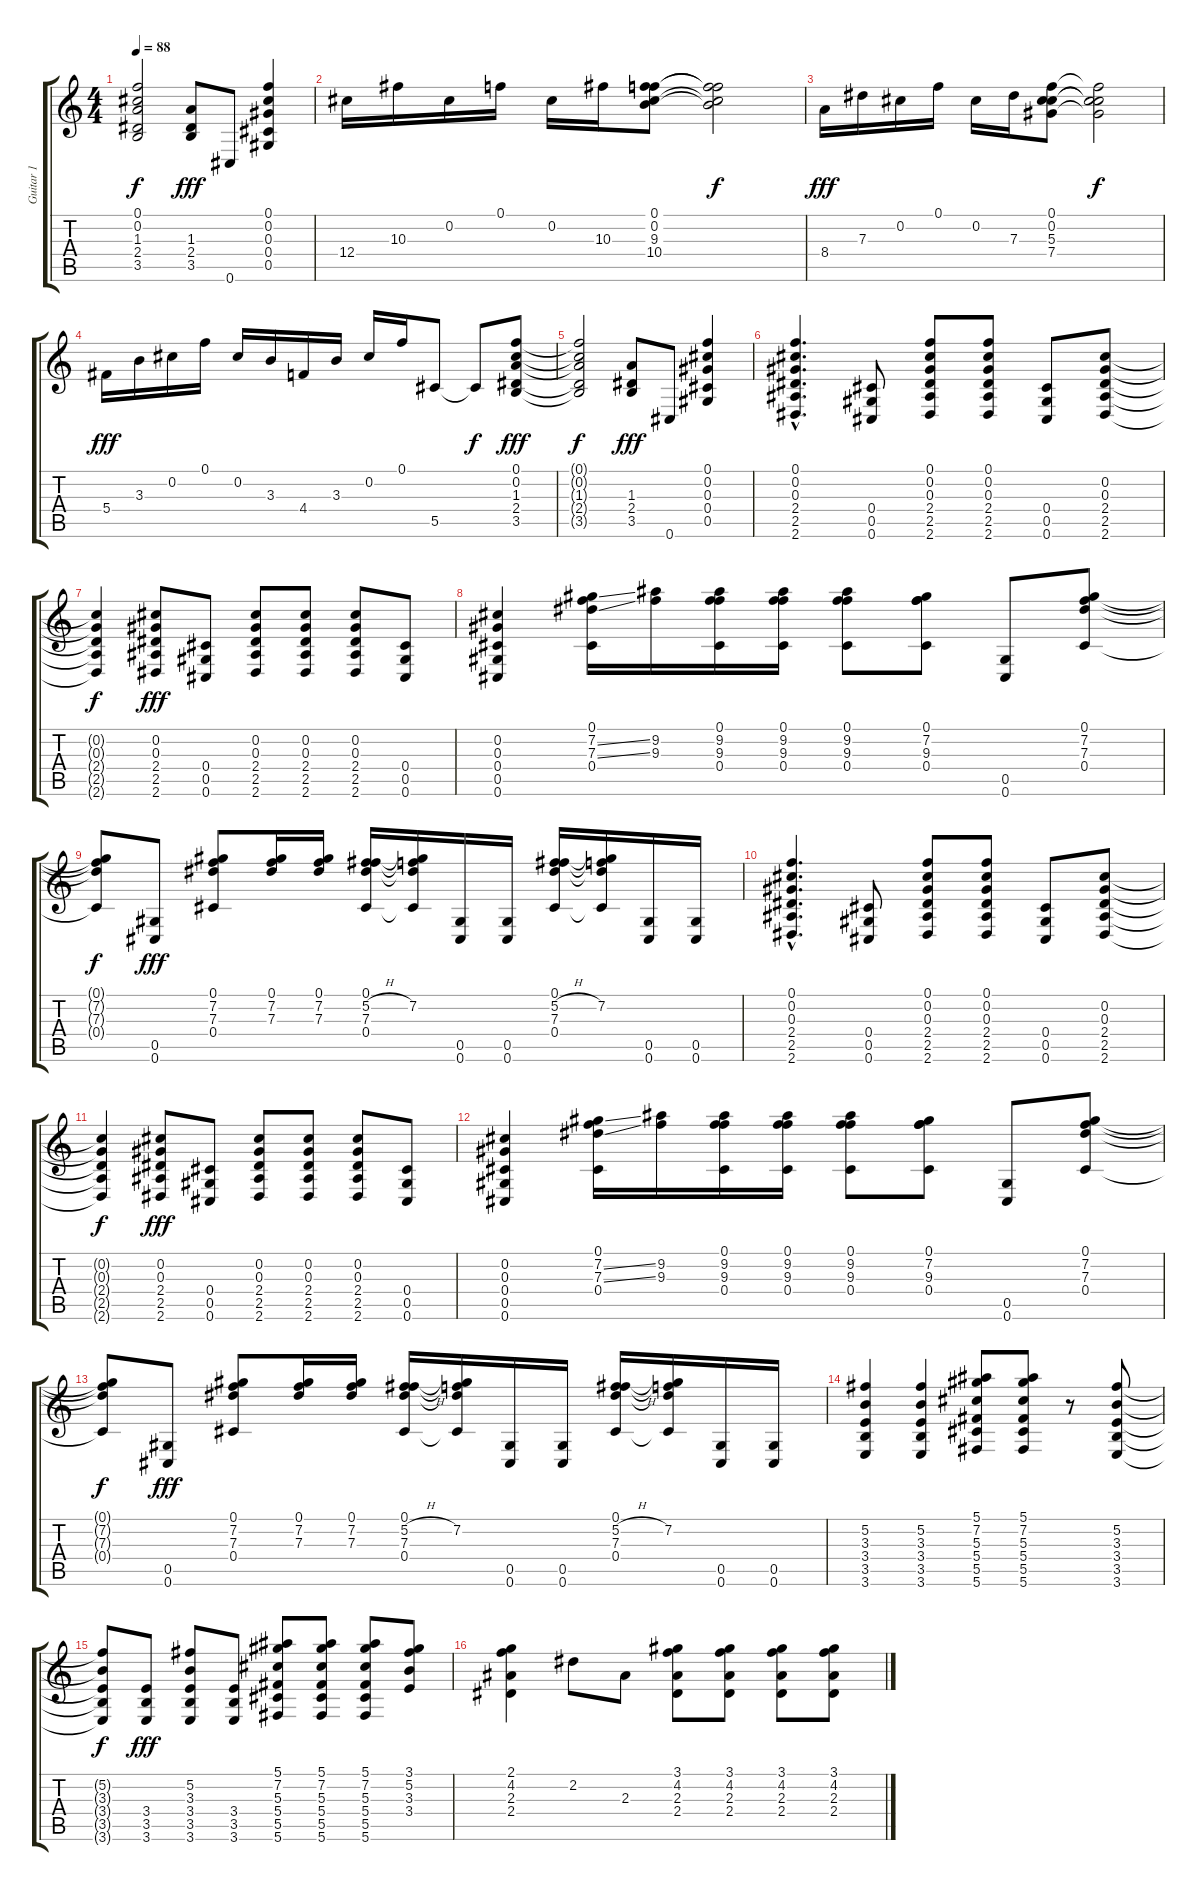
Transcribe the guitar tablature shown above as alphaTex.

\track ("Guitar 1" "Guitar 1") {instrument acousticguitarsteel}
\staff {score tabs}
\tuning (F4 Db4 Ab3 Db3 Ab2 Db2) {hide}
\ts (4 4)
\tempo 88
\clef g2
\ks c
(0.1{t} 0.2{t} 1.3{t} 2.4{t} 3.5{t}).2{dy f} (1.3 2.4 3.5).8{dy fff} 0.6.8 (0.1 0.2 0.3 0.4 0.5).4 |
12.4.16 10.3.16 0.2.16 0.1.16 0.2.16 10.3.16 (0.1 0.2 9.3 10.4).8 (0.1{t} 0.2{t} 9.3{t} 10.4{t}).2{dy f} |
8.4.16{dy fff} 7.3.16 0.2.16 0.1.16 0.2.16 7.3.16 (0.1 0.2 5.3 7.4).8 (0.1{t} 0.2{t} 5.3{t} 7.4{t}).2{dy f} |
5.4.16{dy fff} 3.3.16 0.2.16 0.1.16 0.2.16 3.3.16 4.4.16 3.3.16 0.2.16 0.1.16 5.5.8 5.5{t}.8{dy f} (0.1 0.2 1.3 2.4 3.5).8{dy fff} |
(0.1{t} 0.2{t} 1.3{t} 2.4{t} 3.5{t}).2{dy f} (1.3 2.4 3.5).8{dy fff} 0.6.8 (0.1 0.2 0.3 0.4 0.5).4 |
(0.1{hac} 0.2{hac} 0.3{hac} 2.4{hac} 2.5{hac} 2.6{hac}).4{d} (0.4 0.5 0.6).8 (0.1 0.2 0.3 2.4 2.5 2.6).8 (0.1 0.2 0.3 2.4 2.5 2.6).8 (0.4 0.5 0.6).8 (0.2 0.3 2.4 2.5 2.6).8 |
(0.2{t} 0.3{t} 2.4{t} 2.5{t} 2.6{t}).4{dy f} (0.2 0.3 2.4 2.5 2.6).8{dy fff} (0.4 0.5 0.6).8 (0.2 0.3 2.4 2.5 2.6).8 (0.2 0.3 2.4 2.5 2.6).8 (0.2 0.3 2.4 2.5 2.6).8 (0.4 0.5 0.6).8 |
(0.2 0.3 0.4 0.5 0.6).4 (0.1 7.2{ss} 7.3{ss} 0.4).16 (9.2 9.3).16 (0.1 9.2 9.3 0.4).16 (0.1 9.2 9.3 0.4).16 (0.1 9.2 9.3 0.4).8 (0.1 7.2 9.3 0.4).8 (0.5 0.6).8 (0.1 7.2 7.3 0.4).8 |
(0.1{t} 7.2{t} 7.3{t} 0.4{t}).8{dy f} (0.5 0.6).8{dy fff} (0.1 7.2 7.3 0.4).8 (0.1 7.2 7.3).16 (0.1 7.2 7.3).16 (0.1 5.2{h} 7.3 0.4).16 (0.1{t} 7.2 7.3{t} 0.4{t}).16 (0.5 0.6).16 (0.5 0.6).16 (0.1 5.2{h} 7.3 0.4).16 (0.1{t} 7.2 7.3{t} 0.4{t}).16 (0.5 0.6).16 (0.5 0.6).16 |
(0.1{hac} 0.2{hac} 0.3{hac} 2.4{hac} 2.5{hac} 2.6{hac}).4{d} (0.4 0.5 0.6).8 (0.1 0.2 0.3 2.4 2.5 2.6).8 (0.1 0.2 0.3 2.4 2.5 2.6).8 (0.4 0.5 0.6).8 (0.2 0.3 2.4 2.5 2.6).8 |
(0.2{t} 0.3{t} 2.4{t} 2.5{t} 2.6{t}).4{dy f} (0.2 0.3 2.4 2.5 2.6).8{dy fff} (0.4 0.5 0.6).8 (0.2 0.3 2.4 2.5 2.6).8 (0.2 0.3 2.4 2.5 2.6).8 (0.2 0.3 2.4 2.5 2.6).8 (0.4 0.5 0.6).8 |
(0.2 0.3 0.4 0.5 0.6).4 (0.1 7.2{ss} 7.3{ss} 0.4).16 (9.2 9.3).16 (0.1 9.2 9.3 0.4).16 (0.1 9.2 9.3 0.4).16 (0.1 9.2 9.3 0.4).8 (0.1 7.2 9.3 0.4).8 (0.5 0.6).8 (0.1 7.2 7.3 0.4).8 |
(0.1{t} 7.2{t} 7.3{t} 0.4{t}).8{dy f} (0.5 0.6).8{dy fff} (0.1 7.2 7.3 0.4).8 (0.1 7.2 7.3).16 (0.1 7.2 7.3).16 (0.1 5.2{h} 7.3 0.4).16 (0.1{t} 7.2 7.3{t} 0.4{t}).16 (0.5 0.6).16 (0.5 0.6).16 (0.1 5.2{h} 7.3 0.4).16 (0.1{t} 7.2 7.3{t} 0.4{t}).16 (0.5 0.6).16 (0.5 0.6).16 |
(5.2 3.3 3.4 3.5 3.6).4 (5.2 3.3 3.4 3.5 3.6).4 (5.1 7.2 5.3 5.4 5.5 5.6).8 (5.1 7.2 5.3 5.4 5.5 5.6).8 r.8 (5.2 3.3 3.4 3.5 3.6).8 |
(5.2{t} 3.3{t} 3.4{t} 3.5{t} 3.6{t}).8{dy f} (3.4 3.5 3.6).8{dy fff} (5.2 3.3 3.4 3.5 3.6).8 (3.4 3.5 3.6).8 (5.1 7.2 5.3 5.4 5.5 5.6).8 (5.1 7.2 5.3 5.4 5.5 5.6).8 (5.1 7.2 5.3 5.4 5.5 5.6).8 (3.1 5.2 3.3 3.4).8 |
(2.1 4.2 2.3 2.4).4 2.2.8 2.3.8 (3.1 4.2 2.3 2.4).8 (3.1 4.2 2.3 2.4).8 (3.1 4.2 2.3 2.4).8 (3.1 4.2 2.3 2.4).8
